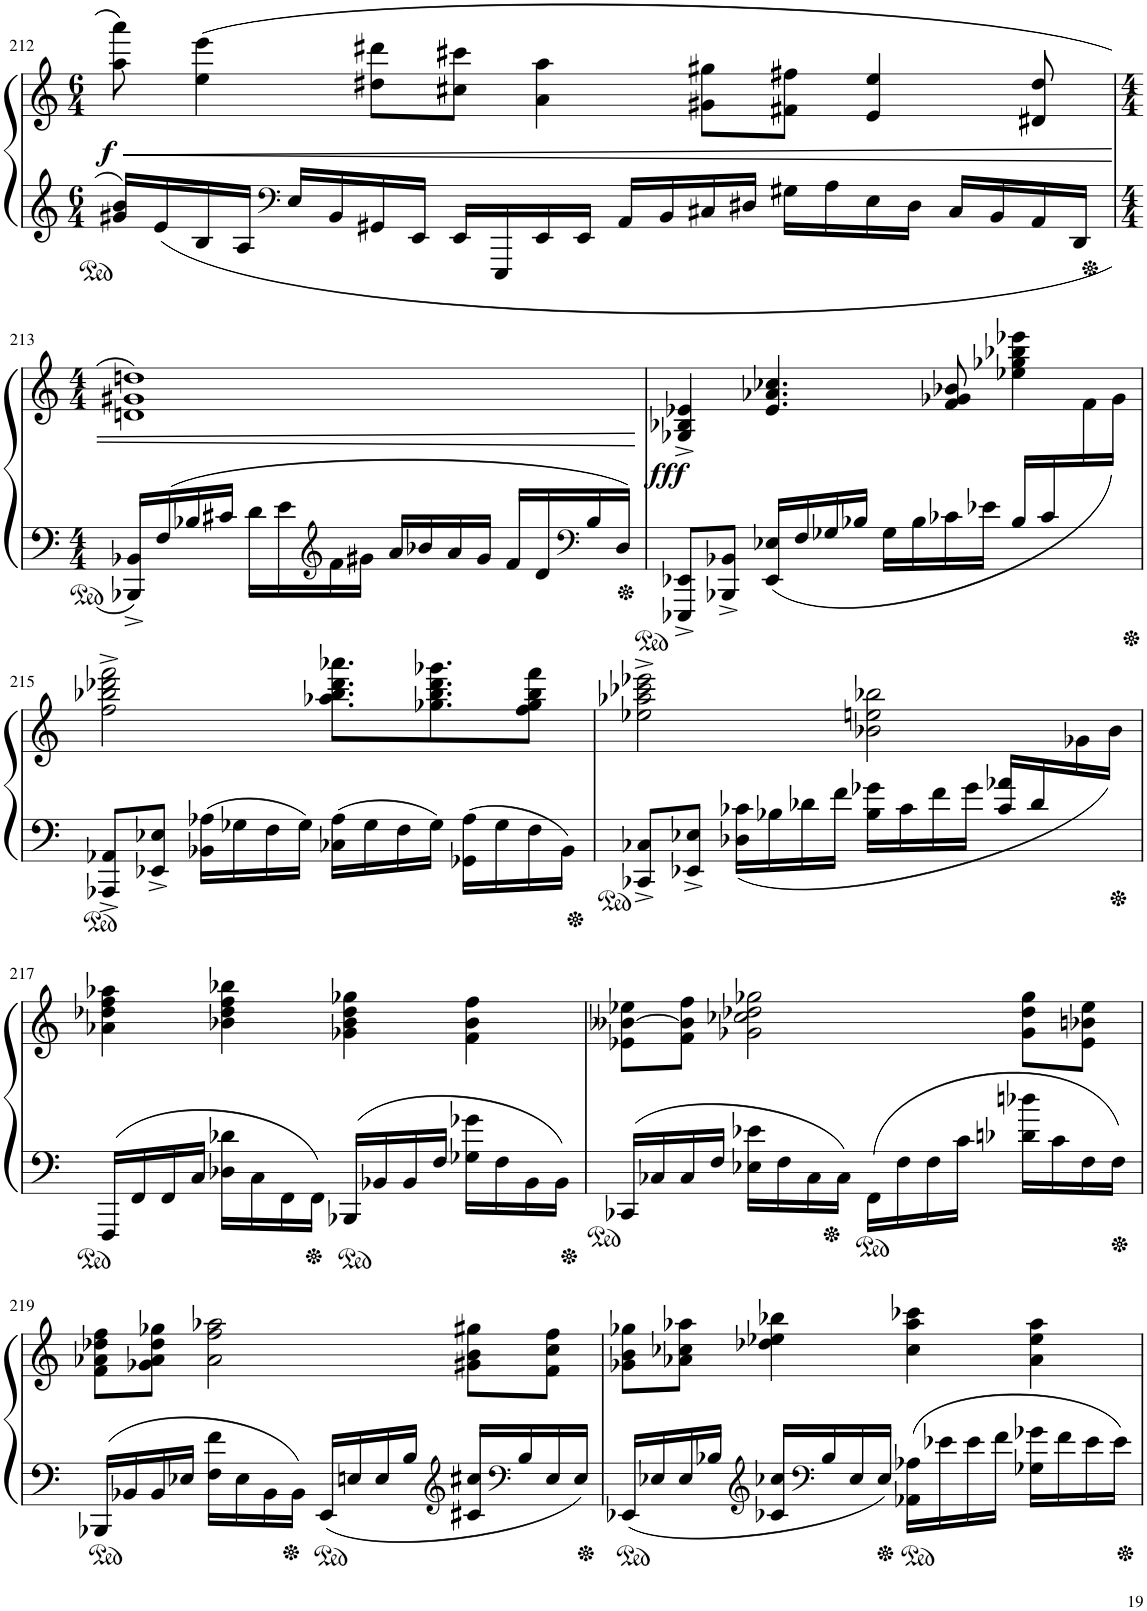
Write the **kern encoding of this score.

**kern	**kern	**dynam
*part1	*part1	*part1
*staff2	*staff1	*staff1/2
*I"Piano	*	*
*I'Pno.	*	*
!!LO:PB:g=z
*clefG2	*clefG2	*
*k[]	*k[]	*
*M6/4	*M6/4	*
=212	=212	=212
!	!	!LO:HP:b
!	!	!LO:DY:n=1:b
16g#X/ 16b/LL	8aa\ 8aaa\	< f
16e/	.	.
16B/	(4ee\ 4eee\	.
16A/JJ	.	.
*clefF4	*	*
16E/LL	.	.
16BB/	.	.
16GG#X/	8dd#X\ 8ddd#X\L	.
16EE/JJ	.	.
16EE/LL	8cc#X\ 8ccc#X\J	.
16EEE/	.	.
16EE/	4a\ 4aa\	.
16EE/JJ	.	.
16AA/LL	.	.
16BB/	.	.
16C#X/	8g#X\ 8gg#X\L	.
16D#X/JJ	.	.
16G#X\LL	8f#X\ 8ff#X\J	.
16A\	.	.
16E\	4e/ 4ee/	.
16D#\JJ	.	.
16C#/LL	.	.
16BB/	.	.
16AA/	8d#X/ 8dd#/	.
16DD/JJ	.	.
!!LO:LB:g=z
=213	=213	=213
*M4/4	*M4/4	*
16BBB-X/^ 16BB-X/^LL	1dn 1g#X 1ddn)	.
16F/	.	.
16B-X/	.	.
16c#X/JJ	.	.
16d\LL	.	.
16e\	.	.
*clefG2	*	*
16f\	.	.
16g#X\JJ	.	.
16a/LL	.	.
16b-X/	.	.
16a/	.	.
16g#/JJ	.	.
16f/LL	.	.
16d/	.	.
*clefF4	*	*
16B-/	.	.
16D/JJ	.	.
.	.	[
=214	=214	=214
*ped	*	*
*	*^	*
!	!	!	!LO:DY:b
8EEE-X/^ 8EE-X/^L	4G-X/^ 4B-X/^ 4e-X/^	2..ryy	fff
8BBB-X/^ 8BB-X/^J	.	.	.
(<16EE-/ 16E-X/LL	4.e-/ 4.a-X/ 4.cc-X/	.	.
16F/	.	.	.
16G-X/	.	.	.
16B-X/JJ	.	.	.
16G-\LL	.	.	.
16B-\	.	.	.
16c-X\	8f/ 8g-X/ 8b-X/	.	.
16e-X\JJ	.	.	.
16B-/LL	4ee-X\ 4gg-X\ 4bb-X\ 4eee-X\	.	.
16c-/	.	.	.
8ryy	.	16f\	.
.	.	16g-\JJ)	.
*	*v	*v	*
!!LO:LB:g=z
=215	=215	=215
*	*Xped	*
8AAA-X/^ 8AA-X/^L	2ff\^ 2bb-X\^ 2ddd-X\^ 2fff\^	.
8EE-X/^ 8E-X/^J	.	.
16BB-X\ 16A-X\LL	.	.
16G-X\	.	.
16F\	.	.
16G-\JJ	.	.
16C-X\ 16A-\LL	8.aa-X\ 8.bb-\ 8.ddd-\ 8.aaa-X\L	.
16G-\	.	.
16F\	.	.
16G-\JJ	8.gg-X\ 8.bb-\ 8.ddd-\ 8.ggg-X\	.
16GG-X\ 16A-\LL	.	.
16G-\	.	.
16F\	8ff\ 8gg-\ 8bb-\ 8fff\J	.
16BB-\JJ	.	.
=216	=216	=216
*ped	*	*
*	*^	*
8CC-X/^ 8C-X/^L	2ee-X\^ 2aa-X\^ 2ccc-X\^ 2eee-X\^	2..ryy	.
8EE-X/^ 8E-X/^J	.	.	.
(<16D-X\ 16c-X\LL	.	.	.
16B-X\	.	.	.
16d-X\	.	.	.
16f\JJ	.	.	.
16B-\ 16g-X\LL	2b-X\ 2een\ 2bb-X\	.	.
16c-\	.	.	.
16f\	.	.	.
16g-\JJ	.	.	.
16c-/ 16a-X/LL	.	.	.
16d-/	.	.	.
8ryy	.	16g-X\	.
.	.	16b-\JJ)	.
*	*v	*v	*
!!LO:LB:g=z
=217	=217	=217
*	*Xped	*
16FFF/LL	4a-X\ 4dd-X\ 4ff\ 4aa-X\	.
16FF/	.	.
16FF/	.	.
16C/JJ	.	.
16D-X\ 16d-X\LL	4b-X\ 4dd-\ 4ff\ 4bb-X\	.
16C\	.	.
16FF\	.	.
16FF\JJ	.	.
16BBB-X/LL	4g-X\ 4b-\ 4dd-\ 4gg-X\	.
16BB-X/	.	.
16BB-/	.	.
16F/JJ	.	.
16G-X\ 16g-X\LL	4f\ 4b-\ 4ff\	.
16F\	.	.
16BB-\	.	.
16BB-\JJ	.	.
=218	=218	=218
16CC-X/LL	8e-X\ [8b--X\ 8ee-X\L	.
16C-X/	.	.
16C-/	8f\ 8b--\] 8ff\J	.
16F/JJ	.	.
16E-X\ 16e-X\LL	2g-X\ 2cc-X\ 2dd-X\ 2gg-X\	.
16F\	.	.
16C-\	.	.
16C-\JJ	.	.
16FF\LL	.	.
16F\	.	.
16F\	.	.
16c\JJ	.	.
16d-X\ 16dd-X\LL	8g-\ 8dd-\ 8gg-\L	.
16c\	.	.
16F\	8e-\ 8b-X\ 8ee-\J	.
16F\JJ	.	.
!!LO:LB:g=z
=219	=219	=219
16BBB-X/LL	8f\ 8a-X\ 8dd-X\ 8ff\L	.
16BB-X/	.	.
16BB-/	8g-X\ 8a-\ 8dd-\ 8gg-X\J	.
16E-X/JJ	.	.
16F\ 16f\LL	2a-\ 2ff\ 2aa-X\	.
16E-\	.	.
16BB-\	.	.
16BB-\JJ	.	.
16EE/LL	.	.
16En/	.	.
16E/	.	.
16B/JJ	.	.
*clefG2	*	*
16c#X/ 16cc#X/LL	8g#X\ 8b\ 8gg#X\L	.
*clefF4	*	*
16B/	.	.
16E/	8f\ 8cc\ 8ff\J	.
16E/JJ	.	.
=220	=220	=220
16EE-X/LL	8g-X\ 8b\ 8gg-X\L	.
16E-X/	.	.
16E-/	8a-X\ 8cc-X\ 8aa-X\J	.
16B-X/JJ	.	.
*clefG2	*	*
16c-X/ 16cc-X/LL	4dd-X\ 4ee-X\ 4bb-X\	.
*clefF4	*	*
16B-/	.	.
16E-/	.	.
16E-/JJ	.	.
16AA-X\ 16A-X\LL	4cc-\ 4aa-\ 4ccc-X\	.
16e-X\	.	.
16e-\	.	.
16f\JJ	.	.
16G-X\ 16g-X\LL	4a-\ 4ee-\ 4aa-\	.
16f\	.	.
16e-\	.	.
16e-\JJ	.	.
=	=	=
*-	*-	*-
